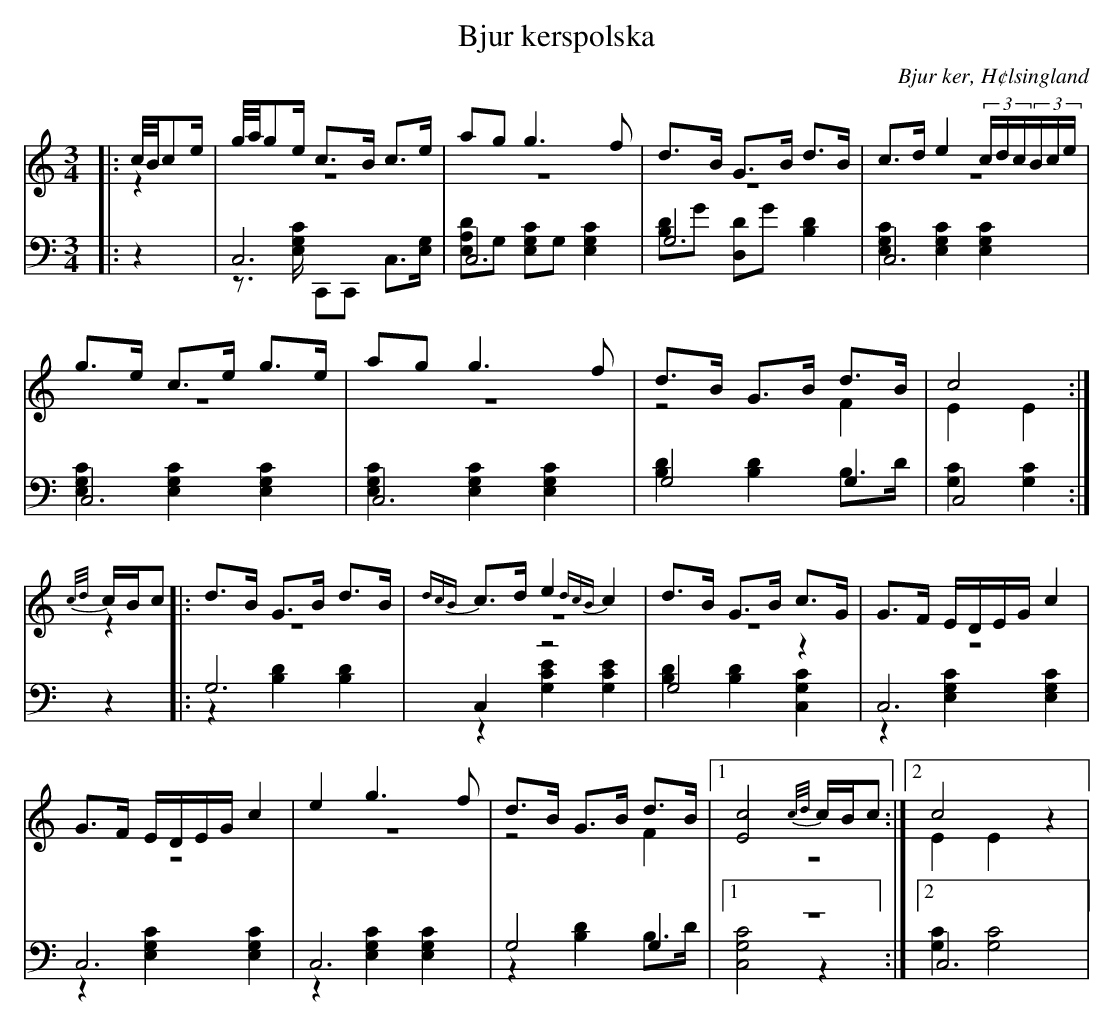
X:1
T: Bjur kerspolska
O: Bjur ker, H¢lsingland
M: 3/4
L: 1/8
K: C
V:1
V:2 merge
V:3
V:4 merge
V:1
|:c//B//ce/|g//a//ge/ c>B c>e|ag g3 f|d>B G>B d>B|c>d e2 (3c/d/c/(3B/c/e/|
g>e c>e g>e|ag g3 f|d>B G>B d>B|c4:|
{c/d/}c/B/c |:d>B G>B d>B|{dcB}c>d e2 {dcB}c2|d>B G>B c>G|G>F E/D/E/G/ c2|
G>F E/D/E/G/ c2|e2 g3 f|d>B G>B d>B|1 [E4c4] {c/d/}c/B/c:|2 c4 z2|
V:2
|:z2|z6|z6|z6|z6|
z6|z6|z4 F2|E2 E2:|
z2|:z6|z6|z6|z6|
 z6|z6|z4 F2|1 z6:|2 E2 E2 z2|
V:3 clef=bass
|:z2|C,6|C,6|G,6|C,6|
C,6|C,6|G,4 G,2|C,4:|
z2|:G,6|C,2 z4|G,4 z2|C,6|
 C,6|C,6|G,4 G,2|1 z6:|2 C,6|
V:4 clef=bass
|:z2|z>[E,G,C] C,,C,, C,>[E,G,]|[E,A,D]G, [E,G,C]G, [E,2G,2C2]|[B,D]G [D,D]G [B,2D2]|[E,2G,2C2] [E,2G,2C2] [E,2G,2C2]|
[E,2G,2C2] [E,2G,2C2] [E,2G,2C2]|[E,2G,2C2] [E,2G,2C2] [E,2G,2C2]|[B,2D2] [B,2D2] B,>D|[G,2C2][G,2C2]:|
z2|:z2 [B,2D2] [B,2D2]|z2 [G,2C2E2] [G,2C2E2]|[B,2D2][B,2D2] [C,2G,2C2]|z2 [E,2G,2C2] [E,2G,2C2]|
z2 [E,2G,2C2] [E,2G,2C2]|z2 [E,2G,2C2] [E,2G,2C2]|z2 [B,2D2] B,>D|1 [C,4G,4C4] z2:|2 [G,2C2] [G,4C4]|
